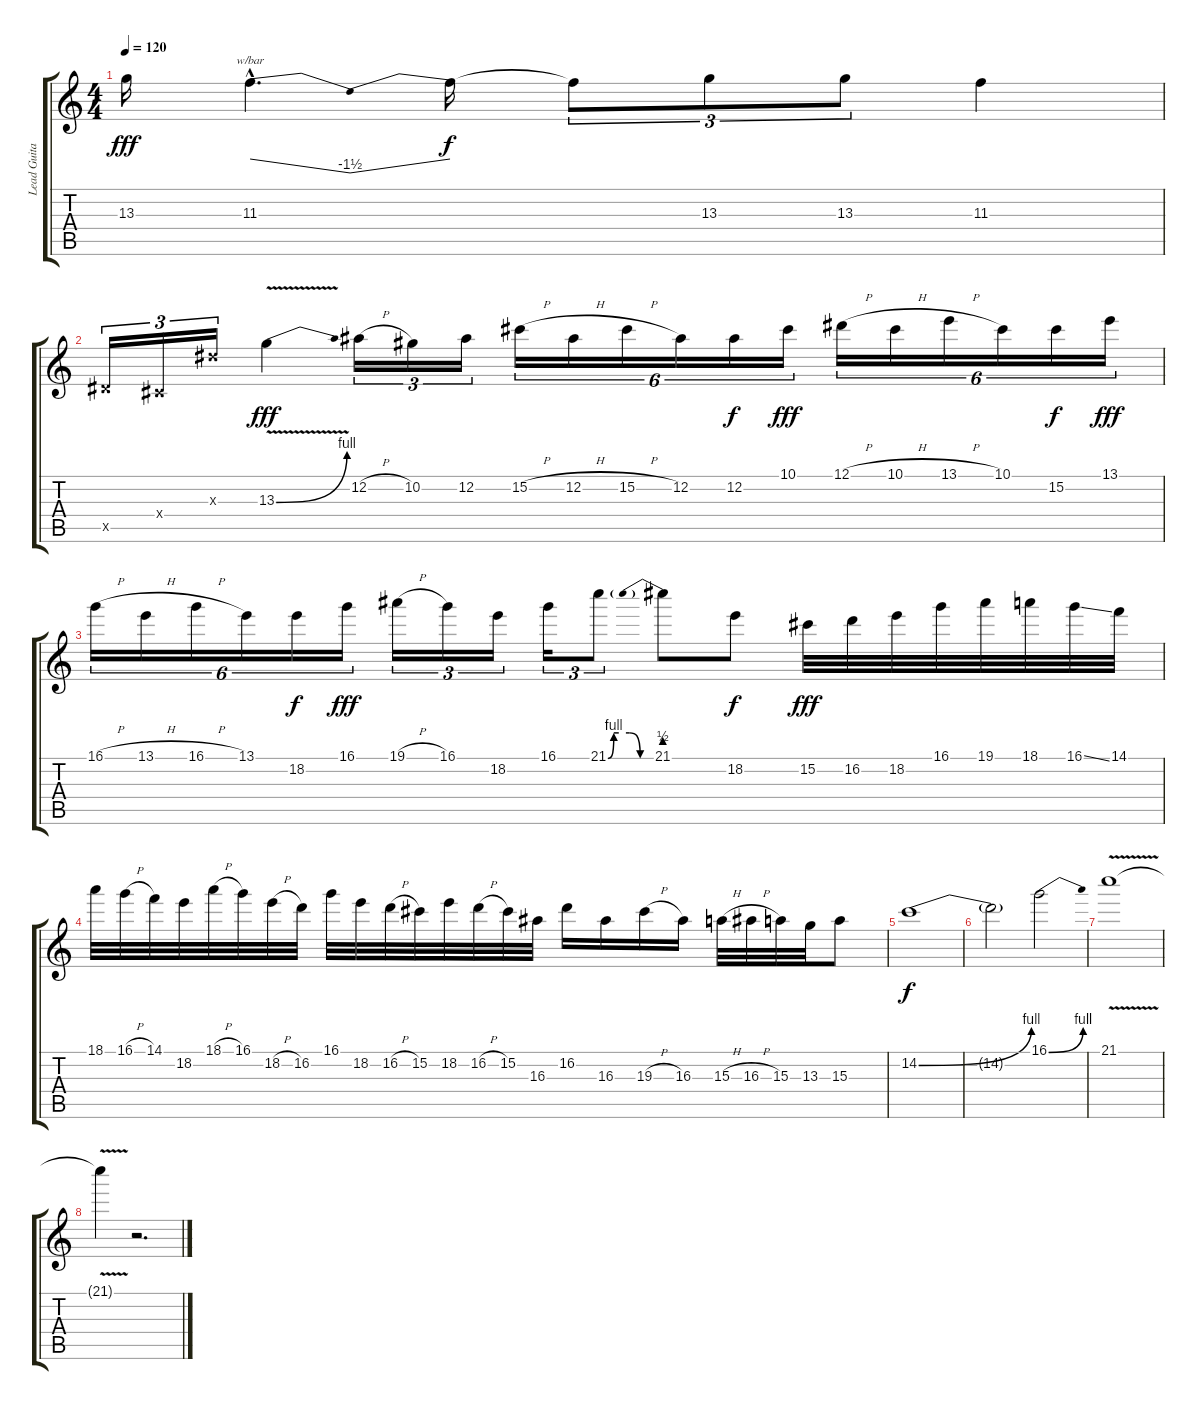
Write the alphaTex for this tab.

\track ("Lead Guitar" "Lead Guita") {instrument distortionguitar}
\staff {score tabs}
\tuning (Eb4 Bb3 Gb3 Db3 Ab2 Eb2) {hide}
\ts (4 4)
\tempo 120
\clef g2
\ks c
13.3.16{dy fff} 11.3{hac}.4{d tbe (dip default 0 0 30 -6 60 0)} 11.3{t}.16{dy f} 11.3{t}.8{tu (3 2)} 13.3.8{tu (3 2)} 13.3.8{tu (3 2)} 11.3.4 |
7.5{x}.16{tu (3 2)} 0.4{x}.16{tu (3 2)} 9.3{x}.16{tu (3 2)} 13.3{be (bend 0 0 60 4) v}.4{dy fff} 12.2{h}.16{tu (3 2)} 10.2.16{tu (3 2)} 12.2.16{tu (3 2)} 15.2{h}.16{tu (6 4)} 12.2{h}.16{tu (6 4)} 15.2{h}.16{tu (6 4)} 12.2.16{tu (6 4)} 12.2.16{tu (6 4) dy f} 10.1.16{tu (6 4) dy fff} 12.1{h}.16{tu (6 4)} 10.1{h}.16{tu (6 4)} 13.1{h}.16{tu (6 4)} 10.1.16{tu (6 4)} 15.2.16{tu (6 4) dy f} 13.1.16{tu (6 4) dy fff} |
16.1{h}.16{tu (6 4)} 13.1{h}.16{tu (6 4)} 16.1{h}.16{tu (6 4)} 13.1.16{tu (6 4)} 18.2.16{tu (6 4) dy f} 16.1.16{tu (6 4) dy fff} 19.1{h}.16{tu (3 2)} 16.1.16{tu (3 2)} 18.2.16{tu (3 2)} 16.1.16{tu (3 2)} 21.1{be (custom 0 0 8 4 15 4 30 4 45 0 60 0)}.8{tu (3 2)} 21.1{be (prebend 0 2 60 2)}.8 18.2.8{dy f} 15.2.32{dy fff} 16.2.32 18.2.32 16.1.32 19.1.32 18.1.32 16.1{ss}.32 14.1.32 |
18.1.32 16.1{h}.32 14.1.32 18.2.32 18.1{h}.32 16.1.32 18.2{h}.32 16.2.32 16.1.32 18.2.32 16.2{h}.32 15.2.32 18.2.32 16.2{h}.32 15.2.32 16.3.32 16.2.16 16.3.16 19.3{h}.16 16.3.16 15.3{h}.32 16.3{h}.32 15.3.32 13.3.32 15.3.8 |
14.2{be (bend 0 0 60 4)}.1{dy f} |
14.2{t}.2 16.1{be (bend 0 0 60 4)}.2 |
21.1{v}.1 |
21.1{t}.4 r.2{d}
